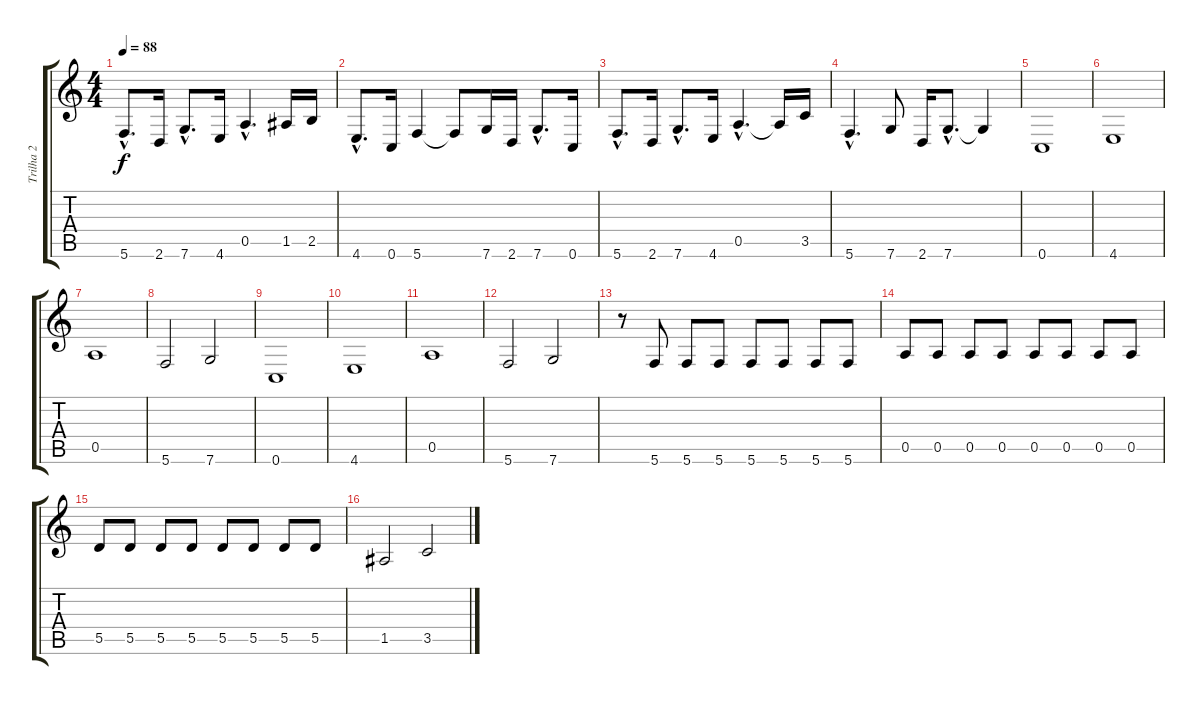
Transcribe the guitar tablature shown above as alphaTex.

\track ("Trilha 2" "Trilha 2") {instrument electricbassfinger}
\staff {score tabs}
\tuning (E4 B3 G3 D3 A2 C2) {hide}
\ts (4 4)
\tempo 88
\clef g2
\ks c
5.6{hac}.8{d dy f} 2.6.16 7.6{hac}.8{d} 4.6.16 0.5{hac}.4{d} 1.5.16 2.5.16 |
4.6{hac}.8{d} 0.6.16 5.6.4 5.6{t}.8 7.6.16 2.6.16 7.6{hac}.8{d} 0.6.16 |
5.6{hac}.8{d} 2.6.16 7.6{hac}.8{d} 4.6.16 0.5{hac}.4{d} 0.5{t}.16 3.5.16 |
5.6{hac}.4{d} 7.6.8 2.6.16 7.6{hac}.8{d} 7.6{t}.4 |
0.6.1 |
4.6.1 |
0.5.1 |
5.6.2 7.6.2 |
0.6.1 |
4.6.1 |
0.5.1 |
5.6.2 7.6.2 |
r.8 5.6.8 5.6.8 5.6.8 5.6.8 5.6.8 5.6.8 5.6.8 |
0.5.8 0.5.8 0.5.8 0.5.8 0.5.8 0.5.8 0.5.8 0.5.8 |
5.5.8 5.5.8 5.5.8 5.5.8 5.5.8 5.5.8 5.5.8 5.5.8 |
1.5.2 3.5.2
